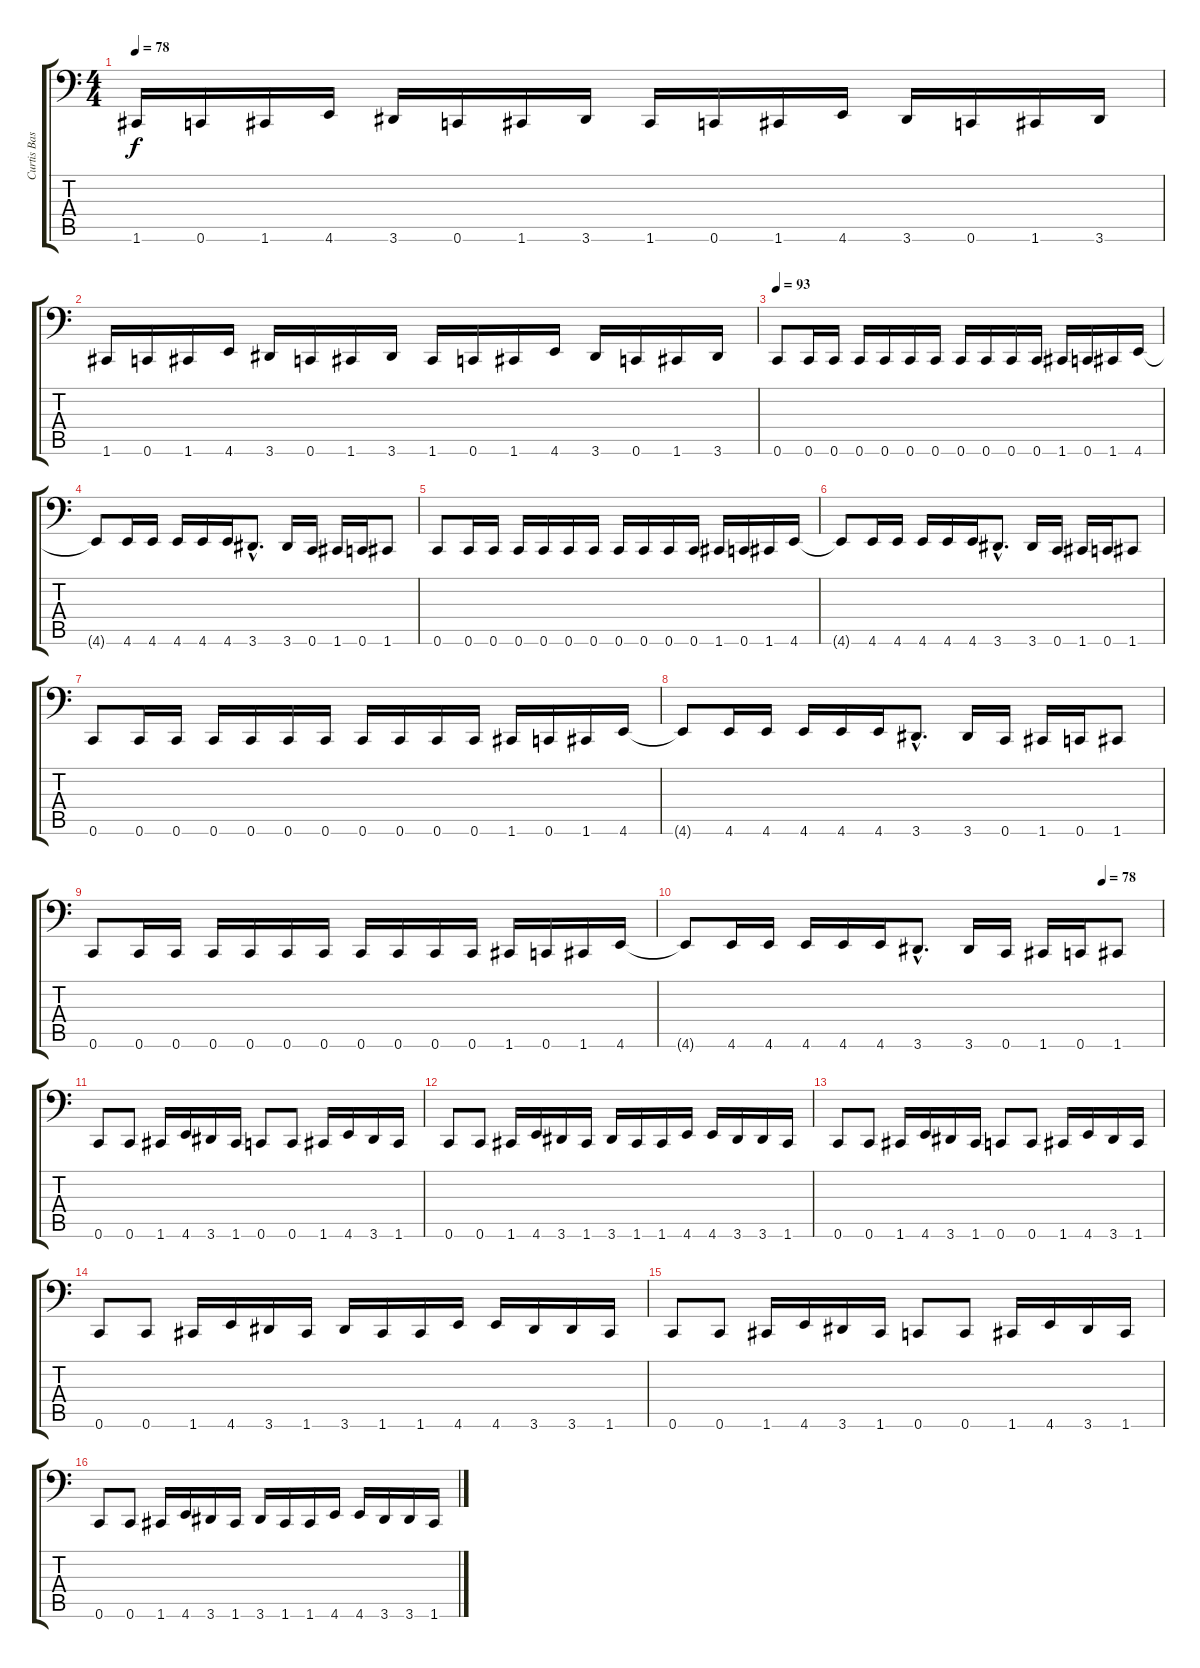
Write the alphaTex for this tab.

\track ("Curtis Bass" "Curtis Bas") {instrument electricbassfinger}
\staff {score tabs}
\tuning (D3 A2 F2 C2 G1 C1) {hide}
\ts (4 4)
\tempo 78
\clef f4
\ks c
1.6.16{dy f} 0.6.16 1.6.16 4.6.16 3.6.16 0.6.16 1.6.16 3.6.16 1.6.16 0.6.16 1.6.16 4.6.16 3.6.16 0.6.16 1.6.16 3.6.16 |
1.6.16 0.6.16 1.6.16 4.6.16 3.6.16 0.6.16 1.6.16 3.6.16 1.6.16 0.6.16 1.6.16 4.6.16 3.6.16 0.6.16 1.6.16 3.6.16 |
\tempo 93
0.6.8 0.6.16 0.6.16 0.6.16 0.6.16 0.6.16 0.6.16 0.6.16 0.6.16 0.6.16 0.6.16 1.6.16 0.6.16 1.6.16 4.6.16 |
4.6{t}.8 4.6.16 4.6.16 4.6.16 4.6.16 4.6.16 3.6{hac}.8{d} 3.6.16 0.6.16 1.6.16 0.6.16 1.6.8 |
0.6.8 0.6.16 0.6.16 0.6.16 0.6.16 0.6.16 0.6.16 0.6.16 0.6.16 0.6.16 0.6.16 1.6.16 0.6.16 1.6.16 4.6.16 |
4.6{t}.8 4.6.16 4.6.16 4.6.16 4.6.16 4.6.16 3.6{hac}.8{d} 3.6.16 0.6.16 1.6.16 0.6.16 1.6.8 |
0.6.8 0.6.16 0.6.16 0.6.16 0.6.16 0.6.16 0.6.16 0.6.16 0.6.16 0.6.16 0.6.16 1.6.16 0.6.16 1.6.16 4.6.16 |
4.6{t}.8 4.6.16 4.6.16 4.6.16 4.6.16 4.6.16 3.6{hac}.8{d} 3.6.16 0.6.16 1.6.16 0.6.16 1.6.8 |
0.6.8 0.6.16 0.6.16 0.6.16 0.6.16 0.6.16 0.6.16 0.6.16 0.6.16 0.6.16 0.6.16 1.6.16 0.6.16 1.6.16 4.6.16 |
\tempo (78 0.875)
4.6{t}.8 4.6.16 4.6.16 4.6.16 4.6.16 4.6.16 3.6{hac}.8{d} 3.6.16 0.6.16 1.6.16 0.6.16 1.6.8 |
0.6.8 0.6.8 1.6.16 4.6.16 3.6.16 1.6.16 0.6.8 0.6.8 1.6.16 4.6.16 3.6.16 1.6.16 |
0.6.8 0.6.8 1.6.16 4.6.16 3.6.16 1.6.16 3.6.16 1.6.16 1.6.16 4.6.16 4.6.16 3.6.16 3.6.16 1.6.16 |
0.6.8 0.6.8 1.6.16 4.6.16 3.6.16 1.6.16 0.6.8 0.6.8 1.6.16 4.6.16 3.6.16 1.6.16 |
0.6.8 0.6.8 1.6.16 4.6.16 3.6.16 1.6.16 3.6.16 1.6.16 1.6.16 4.6.16 4.6.16 3.6.16 3.6.16 1.6.16 |
0.6.8 0.6.8 1.6.16 4.6.16 3.6.16 1.6.16 0.6.8 0.6.8 1.6.16 4.6.16 3.6.16 1.6.16 |
0.6.8 0.6.8 1.6.16 4.6.16 3.6.16 1.6.16 3.6.16 1.6.16 1.6.16 4.6.16 4.6.16 3.6.16 3.6.16 1.6.16
